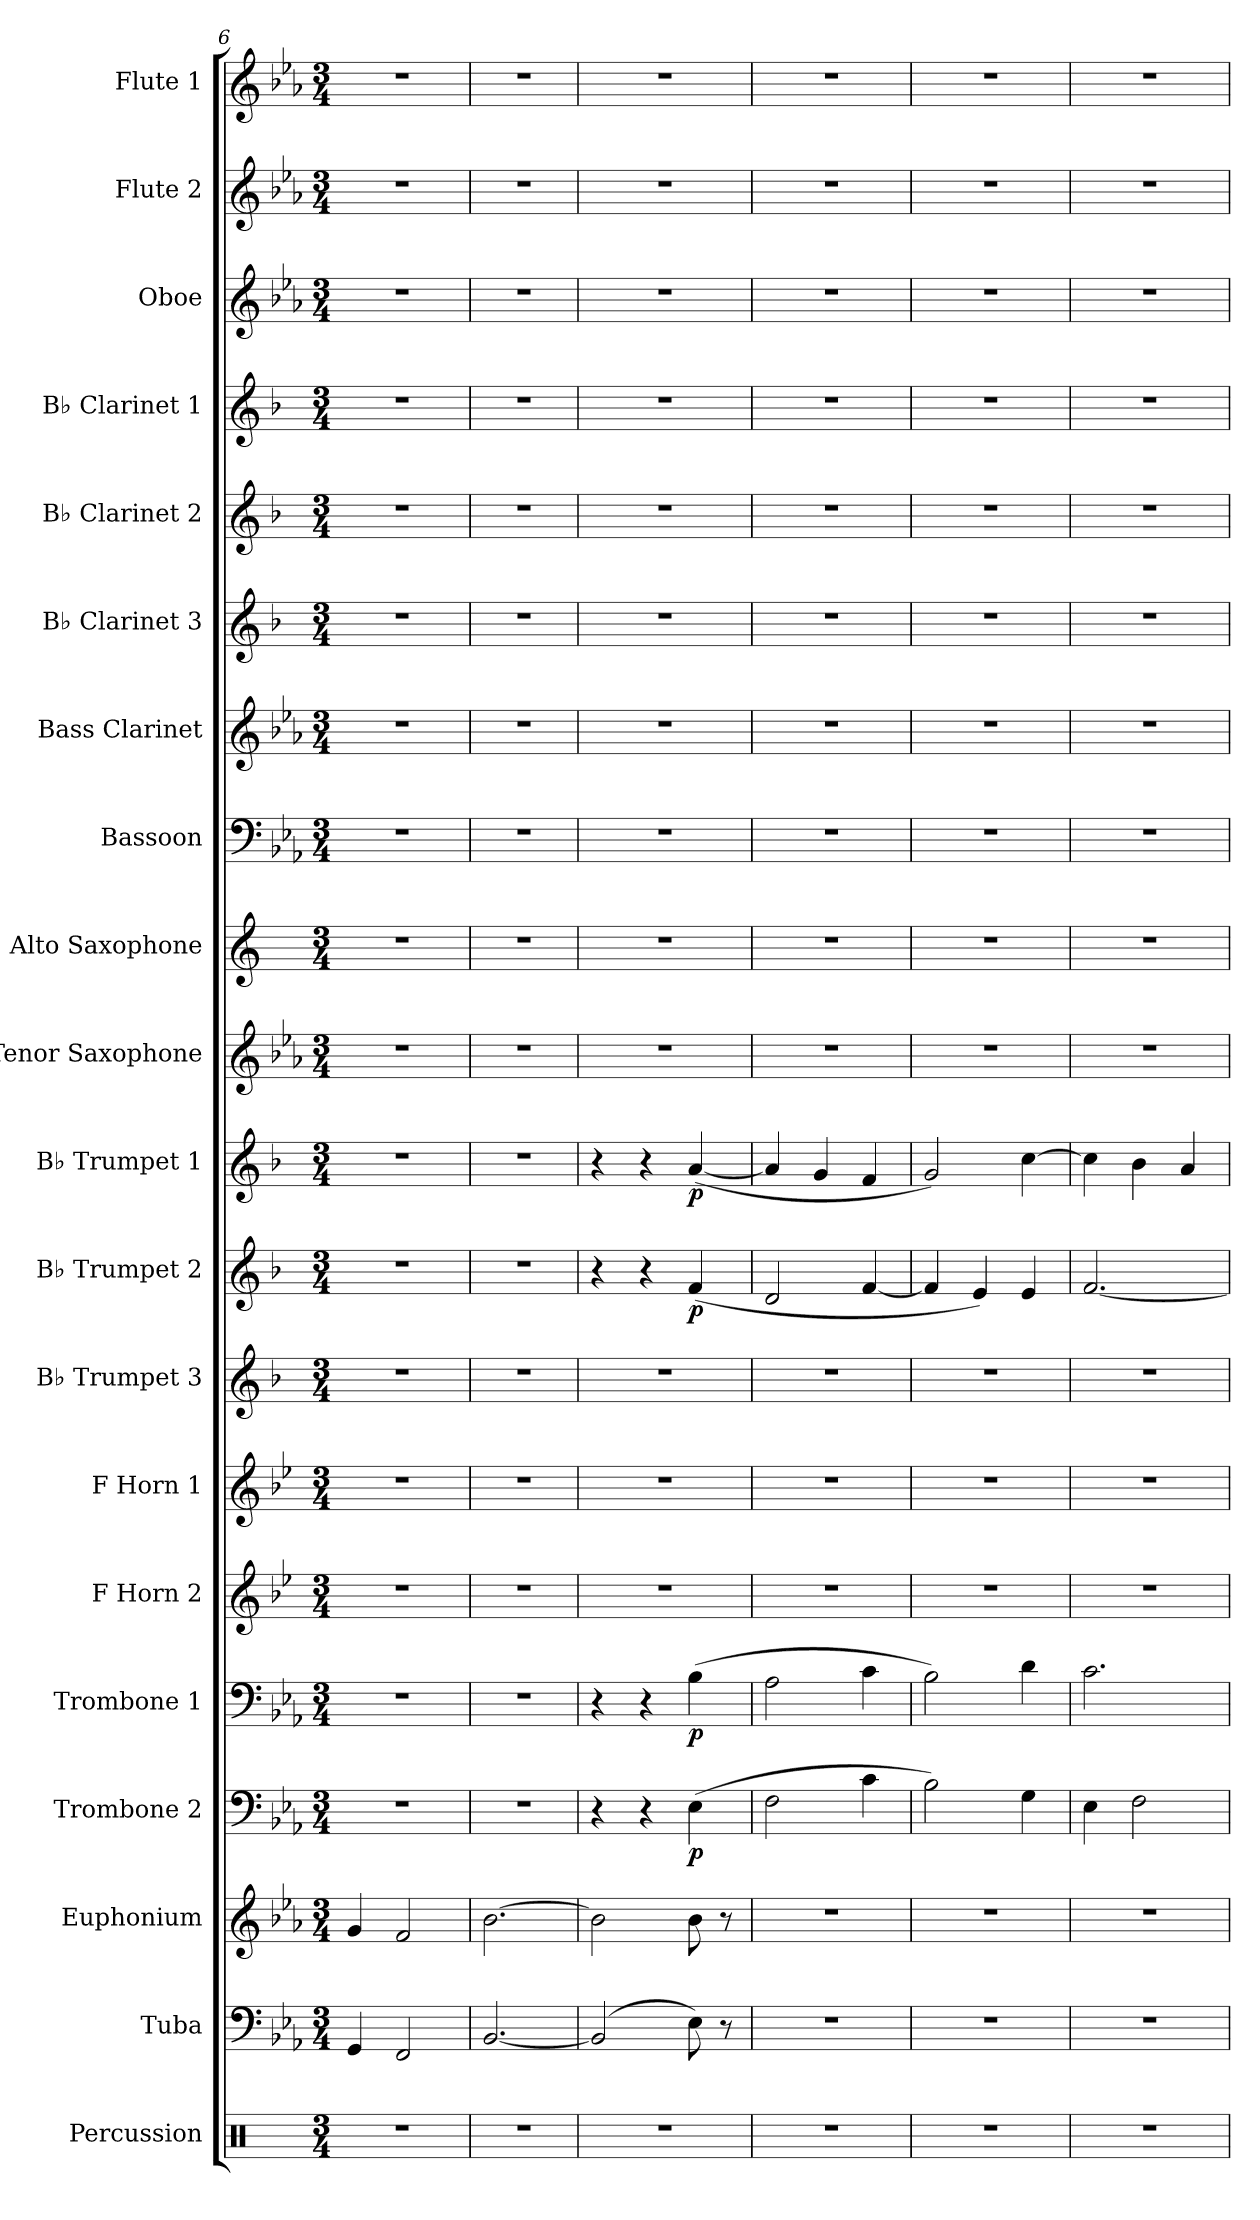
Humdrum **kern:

**kern	**kern	**kern	**kern	**dynam	**kern	**dynam	**kern	**kern	**kern	**kern	**dynam	**kern	**dynam	**kern	**kern	**kern	**kern	**kern	**kern	**kern	**kern	**kern	**kern
*part20	*part19	*part18	*part17	*part17	*part16	*part16	*part15	*part14	*part13	*part12	*part12	*part11	*part11	*part10	*part9	*part8	*part7	*part6	*part5	*part4	*part3	*part2	*part1
*staff20	*staff19	*staff18	*staff17	*staff17	*staff16	*staff16	*staff15	*staff14	*staff13	*staff12	*staff12	*staff11	*staff11	*staff10	*staff9	*staff8	*staff7	*staff6	*staff5	*staff4	*staff3	*staff2	*staff1
*I"Percussion	*I"Tuba	*I"Euphonium	*I"Trombone 2	*	*I"Trombone 1	*	*I"F Horn 2	*I"F Horn 1	*I"B♭ Trumpet 3	*I"B♭ Trumpet 2	*	*I"B♭ Trumpet 1	*	*I"Tenor Saxophone	*I"Alto Saxophone	*I"Bassoon	*I"Bass Clarinet	*I"B♭ Clarinet 3	*I"B♭ Clarinet 2	*I"B♭ Clarinet 1	*I"Oboe	*I"Flute 2	*I"Flute 1
*I'Perc.	*I'Tba.	*I'Euph.	*I'Tbn. 2	*	*I'Tbn. 1	*	*I'F Hn. 2	*I'F Hn. 1	*I'B♭ Tpt. 3	*I'B♭ Tpt. 2	*	*I'B♭ Tpt. 1	*	*I'T. Sax.	*I'A. Sax.	*I'Bsn.	*I'B. Cl.	*I'B♭ Cl. 3	*I'B♭ Cl. 2	*I'B♭ Cl. 1	*I'Ob.	*I'Fl. 2	*I'Fl. 1
*clefX	*clefF4	*clefG2	*clefF4	*	*clefF4	*	*clefG2	*clefG2	*clefG2	*clefG2	*	*clefG2	*	*clefG2	*clefG2	*clefF4	*clefG2	*clefG2	*clefG2	*clefG2	*clefG2	*clefG2	*clefG2
*	*	*ITrd8c14	*	*	*	*	*ITrd4c7	*ITrd4c7	*ITrd1c2	*ITrd1c2	*	*ITrd1c2	*	*ITrd8c14	*ITrd5c9	*	*ITrd8c14	*ITrd1c2	*ITrd1c2	*ITrd1c2	*	*	*
*k[]	*k[b-e-a-]	*k[b-e-a-]	*k[b-e-a-]	*	*k[b-e-a-]	*	*k[b-e-a-]	*k[b-e-a-]	*k[b-e-a-]	*k[b-e-a-]	*	*k[b-e-a-]	*	*k[b-e-a-]	*k[b-e-a-]	*k[b-e-a-]	*k[b-e-a-]	*k[b-e-a-]	*k[b-e-a-]	*k[b-e-a-]	*k[b-e-a-]	*k[b-e-a-]	*k[b-e-a-]
*M3/4	*M3/4	*M3/4	*M3/4	*	*M3/4	*	*M3/4	*M3/4	*M3/4	*M3/4	*	*M3/4	*	*M3/4	*M3/4	*M3/4	*M3/4	*M3/4	*M3/4	*M3/4	*M3/4	*M3/4	*M3/4
=6	=6	=6	=6	=6	=6	=6	=6	=6	=6	=6	=6	=6	=6	=6	=6	=6	=6	=6	=6	=6	=6	=6	=6
2.r	4GG/	4G/	2.r	.	2.r	.	2.r	2.r	2.r	2.r	.	2.r	.	2.r	2.r	2.r	2.r	2.r	2.r	2.r	2.r	2.r	2.r
.	2FF/	2F/	.	.	.	.	.	.	.	.	.	.	.	.	.	.	.	.	.	.	.	.	.
=7	=7	=7	=7	=7	=7	=7	=7	=7	=7	=7	=7	=7	=7	=7	=7	=7	=7	=7	=7	=7	=7	=7	=7
2.r	[2.BB-/	[2.B-\	2.r	.	2.r	.	2.r	2.r	2.r	2.r	.	2.r	.	2.r	2.r	2.r	2.r	2.r	2.r	2.r	2.r	2.r	2.r
=8	=8	=8	=8	=8	=8	=8	=8	=8	=8	=8	=8	=8	=8	=8	=8	=8	=8	=8	=8	=8	=8	=8	=8
2.r	(2BB-/]	2B-\]	4r	.	4r	.	2.r	2.r	2.r	4r	.	4r	.	2.r	2.r	2.r	2.r	2.r	2.r	2.r	2.r	2.r	2.r
.	.	.	4r	.	4r	.	.	.	.	4r	.	4r	.	.	.	.	.	.	.	.	.	.	.
!	!	!	!	!LO:DY:b	!	!LO:DY:b	!	!	!	!	!LO:DY:b	!	!LO:DY:b	!	!	!	!	!	!	!	!	!	!
.	8E-\)	8B-\	(4E-\	p	(4B-\	p	.	.	.	(4e-/	p	([4g/	p	.	.	.	.	.	.	.	.	.	.
.	8r	8r	.	.	.	.	.	.	.	.	.	.	.	.	.	.	.	.	.	.	.	.	.
=9	=9	=9	=9	=9	=9	=9	=9	=9	=9	=9	=9	=9	=9	=9	=9	=9	=9	=9	=9	=9	=9	=9	=9
2.r	2.r	2.r	2F\	.	2A-\	.	2.r	2.r	2.r	2c/	.	4g/]	.	2.r	2.r	2.r	2.r	2.r	2.r	2.r	2.r	2.r	2.r
.	.	.	.	.	.	.	.	.	.	.	.	4f/	.	.	.	.	.	.	.	.	.	.	.
.	.	.	4c\	.	4c\	.	.	.	.	[4e-/	.	4e-/	.	.	.	.	.	.	.	.	.	.	.
=10	=10	=10	=10	=10	=10	=10	=10	=10	=10	=10	=10	=10	=10	=10	=10	=10	=10	=10	=10	=10	=10	=10	=10
2.r	2.r	2.r	2B-\)	.	2B-\)	.	2.r	2.r	2.r	4e-/]	.	2f/)	.	2.r	2.r	2.r	2.r	2.r	2.r	2.r	2.r	2.r	2.r
.	.	.	.	.	.	.	.	.	.	4d/)	.	.	.	.	.	.	.	.	.	.	.	.	.
.	.	.	4G\	.	4d\	.	.	.	.	4d/	.	[4b-\	.	.	.	.	.	.	.	.	.	.	.
=11	=11	=11	=11	=11	=11	=11	=11	=11	=11	=11	=11	=11	=11	=11	=11	=11	=11	=11	=11	=11	=11	=11	=11
2.r	2.r	2.r	4E-\	.	2.c\	.	2.r	2.r	2.r	[2.e-/	.	4b-\]	.	2.r	2.r	2.r	2.r	2.r	2.r	2.r	2.r	2.r	2.r
.	.	.	2F\	.	.	.	.	.	.	.	.	4a-\	.	.	.	.	.	.	.	.	.	.	.
.	.	.	.	.	.	.	.	.	.	.	.	4g/	.	.	.	.	.	.	.	.	.	.	.
=	=	=	=	=	=	=	=	=	=	=	=	=	=	=	=	=	=	=	=	=	=	=	=
*-	*-	*-	*-	*-	*-	*-	*-	*-	*-	*-	*-	*-	*-	*-	*-	*-	*-	*-	*-	*-	*-	*-	*-
